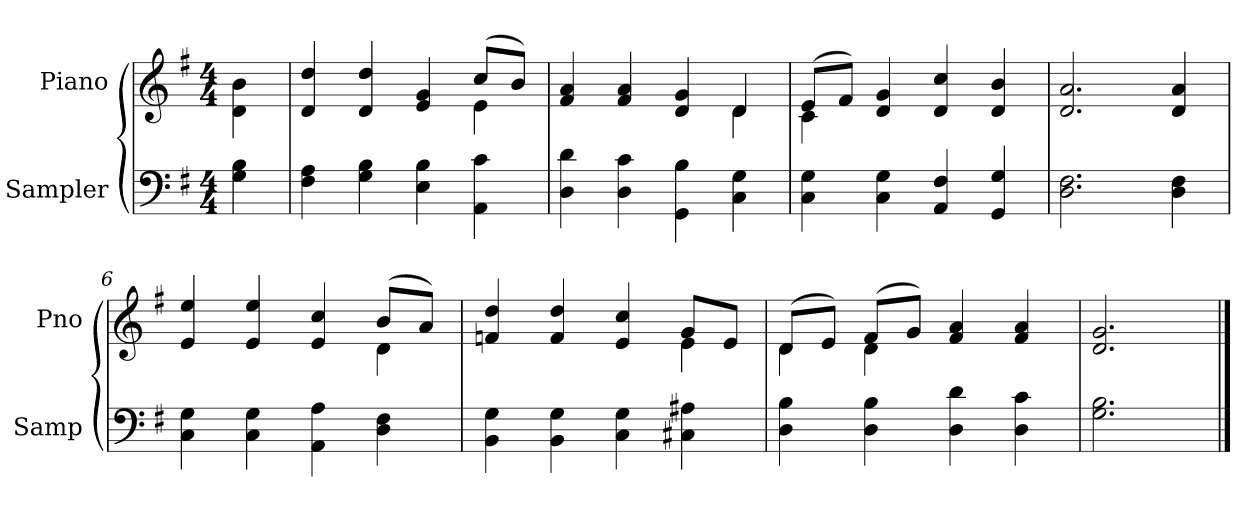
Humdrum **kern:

**kern	**kern
*part2	*part1
*staff2	*staff1
*I"Sampler	*I"Piano
*I'Samp	*I'Pno
*clefF4	*clefG2
*k[f#]	*k[f#]
*G:	*G:
*M4/4	*M4/4
=1	=1
4G 4B	4d\ 4b\
=2	=2
*	*^
4F# 4A	4d 4dd	2.ryy
4G 4B	4d 4dd	.
4E 4B	4e 4g	.
4AA 4c	(8cc/L	4e
.	8b/J)	.
=3	=3	=3
4D 4d	4f# 4a	2.ryy
4D 4c	4f# 4a	.
4GG 4B	4d 4g	.
4C 4G	4d/	4d
=4	=4	=4
4C 4G	(8e/L	4c
.	8f#/J)	.
4C 4G	4d 4g	2.ryy
4AA 4F#	4d 4cc	.
4GG 4G	4d 4b	.
*	*v	*v
=5	=5
2.D 2.F#	2.d 2.a
4D 4F#	4d 4a
=6	=6
*	*^
4C 4G	4e 4ee	2.ryy
4C 4G	4e 4ee	.
4AA 4A	4e 4cc	.
4D 4F#	(8b/L	4d
.	8a/J)	.
=7	=7	=7
4BB 4G	4fn 4dd	2.ryy
4BB 4G	4f 4dd	.
4C 4G	4e 4cc	.
4C#X 4A#X	8g/L	4e
.	8e/J	.
=8	=8	=8
4D 4B	(8d/L	4d
.	8e/J)	.
4D 4B	(8f#/L	4d
.	8g/J)	.
4D 4d	4f# 4a	2ryy
4D 4c	4f# 4a	.
*	*v	*v
=9	=9
2.G 2.B	2.d 2.g
==	==
*-	*-
